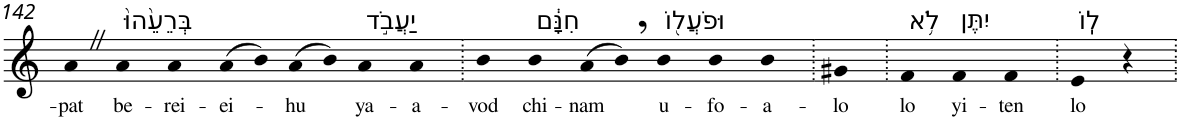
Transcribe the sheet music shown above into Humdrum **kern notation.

**kern	**text
*part1	*part1
*staff1	*staff1
*I"Piano	*
*I'Pno	*
!!LO:PB:g=z
*clefG2	*
*k[]	*
=142	=142
!	!LO:LY:b
4aZ	-pat
!LO:TX:a:t=בְּרֵעֵ֙הוּ֙	!
!	!LO:LY:b
4a	be-
!	!LO:LY:b
4a	-rei-
!	!LO:LY:b
(>8a	-ei-
8b)	.
!	!LO:LY:b
(>8a	-hu
8b)	.
!LO:TX:a:t=יַעֲבֹ֣ד	!
!	!LO:LY:b
4a	ya-
!	!LO:LY:b
4a	-a-
=143.	=143.
!	!LO:LY:b
4b	-vod
!LO:TX:a:t=חִנָּ֔ם	!
!	!LO:LY:b
4b	chi-
!	!LO:LY:b
(>8a	-nam
8b,)	.
!LO:TX:a:t=וּפֹעֲל֖וֹ	!
!	!LO:LY:b
4b	u-
!	!LO:LY:b
4b	-fo-
!	!LO:LY:b
4b	-a-
=144.	=144.
!	!LO:LY:b
4g#X	-lo
=145.	=145.
!LO:TX:a:t=לֹ֥א	!
!	!LO:LY:b
4f	lo
!LO:TX:a:t=יִתֶּן	!
!	!LO:LY:b
4f	yi-
!	!LO:LY:b
4f	-ten
=146.	=146.
!LO:TX:a:t=לֽוֹ	!
!	!LO:LY:b
4e	lo
4r	.
=.	=.
*-	*-
